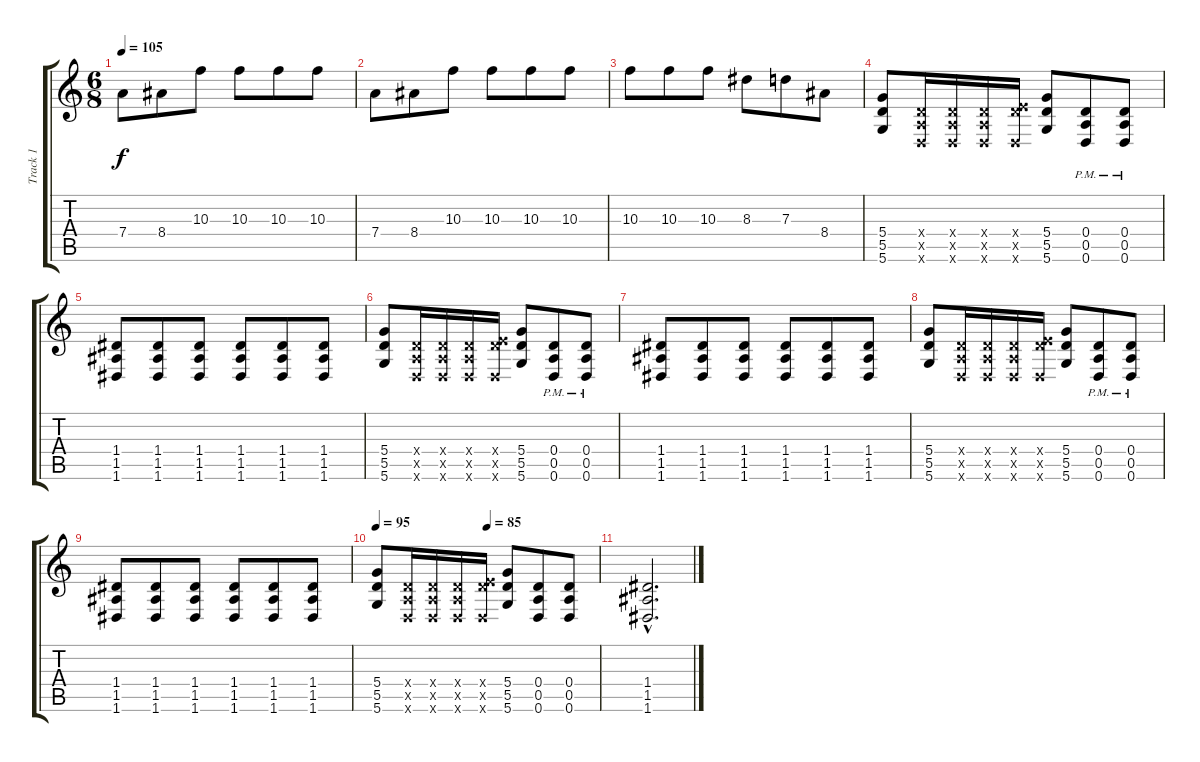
\track ("Track 1" "Track 1") {instrument electricguitarjazz}
\staff {score tabs}
\tuning (E4 B3 G3 D3 A2 D2) {hide}
\ts (6 8)
\tempo 105
\clef g2
\ks c
7.4.8{dy f} 8.4.8 10.3.8 10.3.8 10.3.8 10.3.8 |
7.4.8 8.4.8 10.3.8 10.3.8 10.3.8 10.3.8 |
10.3.8 10.3.8 10.3.8 8.3.8 7.3.8 8.4.8 |
(5.4 5.5 5.6).8{volume 14 instrument overdrivenguitar} (0.4{x} 0.5{x} 0.6{x}).16 (0.4{x} 0.5{x} 0.6{x}).16 (0.4{x} 0.5{x} 0.6{x}).16 (0.4{x} 7.5{x} 0.6{x}).16 (5.4 5.5 5.6).8 (0.4{pm} 0.5{pm} 0.6{pm}).8 (0.4{pm} 0.5{pm} 0.6{pm}).8 |
(1.4 1.5 1.6).8 (1.4 1.5 1.6).8 (1.4 1.5 1.6).8 (1.4 1.5 1.6).8 (1.4 1.5 1.6).8 (1.4 1.5 1.6).8 |
(5.4 5.5 5.6).8 (0.4{x} 0.5{x} 0.6{x}).16 (0.4{x} 0.5{x} 0.6{x}).16 (0.4{x} 0.5{x} 0.6{x}).16 (0.4{x} 7.5{x} 0.6{x}).16 (5.4 5.5 5.6).8 (0.4{pm} 0.5{pm} 0.6{pm}).8 (0.4{pm} 0.5{pm} 0.6{pm}).8 |
(1.4 1.5 1.6).8 (1.4 1.5 1.6).8 (1.4 1.5 1.6).8 (1.4 1.5 1.6).8 (1.4 1.5 1.6).8 (1.4 1.5 1.6).8 |
(5.4 5.5 5.6).8 (0.4{x} 0.5{x} 0.6{x}).16 (0.4{x} 0.5{x} 0.6{x}).16 (0.4{x} 0.5{x} 0.6{x}).16 (0.4{x} 7.5{x} 0.6{x}).16 (5.4 5.5 5.6).8 (0.4{pm} 0.5{pm} 0.6{pm}).8 (0.4{pm} 0.5{pm} 0.6{pm}).8 |
(1.4 1.5 1.6).8 (1.4 1.5 1.6).8 (1.4 1.5 1.6).8 (1.4 1.5 1.6).8 (1.4 1.5 1.6).8 (1.4 1.5 1.6).8 |
\tempo 95
\tempo (85 0.5)
(5.4 5.5 5.6).8 (0.4{x} 0.5{x} 0.6{x}).16 (0.4{x} 0.5{x} 0.6{x}).16 (0.4{x} 0.5{x} 0.6{x}).16 (0.4{x} 7.5{x} 0.6{x}).16 (5.4 5.5 5.6).8 (0.4 0.5 0.6).8 (0.4 0.5 0.6).8 |
(1.4{hac} 1.5{hac} 1.6{hac}).2{d}
